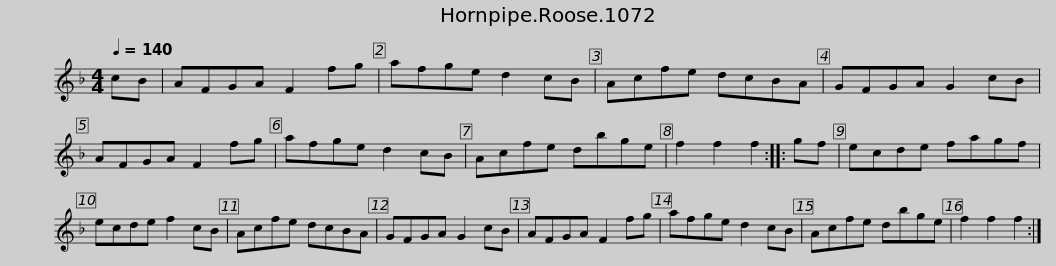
X:1
L:1/8
Q:1/4=140
M:4/4
I:linebreak $
K:F
V:1 treble
V:1
 cB | AFGA F2 fg | afge d2 cB | Acfe dcBA | GFGA G2 cB | %5
 AFGA F2 fg |$ afge d2 cB | Acfe dbge | f2 f2 f2 :: gf | %10
 ecde fagf | ecde f2 cB | Acfe dcBA |$ GFGA G2 cB | AFGA F2 fg | %15
 afge d2 cB | Acfe dbge | f2 f2 f2 :| %18
